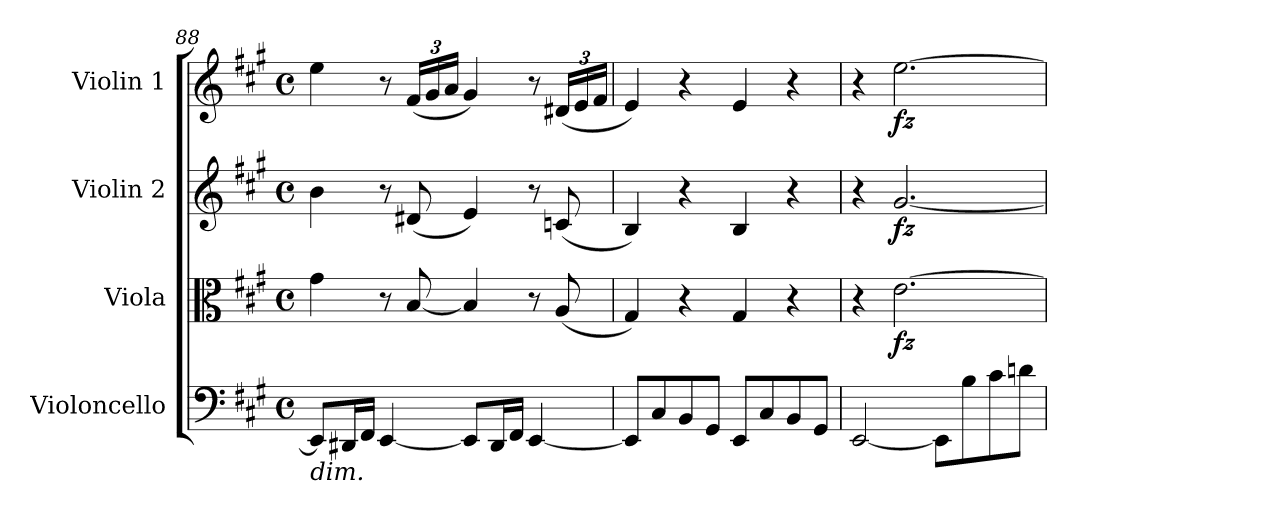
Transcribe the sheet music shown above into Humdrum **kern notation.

**kern	**kern	**dynam	**kern	**dynam	**kern	**dynam
*part4	*part3	*part3	*part2	*part2	*part1	*part1
*staff4	*staff3	*staff3	*staff2	*staff2	*staff1	*staff1
*I"Violoncello	*I"Viola	*	*I"Violin 2	*	*I"Violin 1	*
*I'Vc	*I'Vla	*	*I'Vln	*	*I'Vln	*
!!LO:LB:g=z
*clefF4	*clefC3	*	*clefG2	*	*clefG2	*
*k[f#c#g#]	*k[f#c#g#]	*	*k[f#c#g#]	*	*k[f#c#g#]	*
*M4/4	*M4/4	*	*M4/4	*	*M4/4	*
*met(c)	*met(c)	*	*met(c)	*	*met(c)	*
=88	=88	=88	=88	=88	=88	=88
!LO:TX:b:i:t=dim.	!	!	!	!	!	!
8EE/L]	4g#\	.	4b\	.	4ee\	.
16DD#X/L	.	.	.	.	.	.
16FF#/JJ	.	.	.	.	.	.
[4EE/	8r	.	8r	.	8r	.
*	*	*	*	*	*Xbrackettup	*
.	[8B/	.	(8d#X/	.	(24f#/LL	.
.	.	.	.	.	24g#/	.
.	.	.	.	.	24a/JJ	.
8EE/L]	4B/]	.	4e/)	.	4g#/)	.
16DD#/L	.	.	.	.	.	.
16FF#/JJ	.	.	.	.	.	.
[4EE/	8r	.	8r	.	8r	.
.	(8A/	.	(8cn/	.	(24d#X/LL	.
.	.	.	.	.	24e/	.
.	.	.	.	.	24f#/JJ	.
=89	=89	=89	=89	=89	=89	=89
8EE/L]	4G#/)	.	4B/)	.	4e/)	.
8C#/	.	.	.	.	.	.
8BB/	4r	.	4r	.	4r	.
8GG#/J	.	.	.	.	.	.
8EE/L	4G#/	.	4B/	.	4e/	.
8C#/	.	.	.	.	.	.
8BB/	4r	.	4r	.	4r	.
8GG#/J	.	.	.	.	.	.
=89X1	=89X1	=89X1	=89X1	=89X1	=89X1	=89X1
[2EE/	4r	.	4r	.	4r	.
!	!	!LO:DY:b	!	!LO:DY:b	!	!LO:DY:b
.	[2.e\	fz	[2.g#/	fz	[2.ee\	fz
8EE\L]	.	.	.	.	.	.
8B\	.	.	.	.	.	.
8c#\	.	.	.	.	.	.
8dn\J	.	.	.	.	.	.
=	=	=	=	=	=	=
*-	*-	*-	*-	*-	*-	*-
